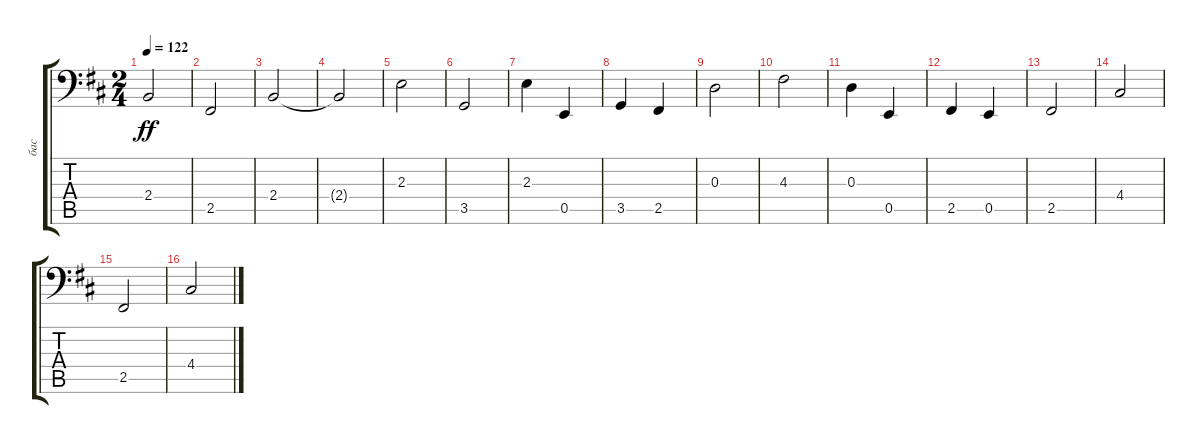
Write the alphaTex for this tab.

\track ("бас" "бас") {instrument acousticbass}
\staff {score tabs}
\tuning (D6 G2 D2 A1 E1 C-1) {hide}
\ts (2 4)
\tempo 122
\clef f4
\ks bminor
2.4.2{dy ff} |
2.5.2 |
2.4.2 |
2.4{t}.2 |
2.3.2 |
3.5.2 |
2.3.4 0.5.4 |
3.5.4 2.5.4 |
0.3.2 |
4.3.2 |
0.3.4 0.5.4 |
2.5.4 0.5.4 |
2.5.2 |
4.4.2 |
2.5.2 |
4.4.2
